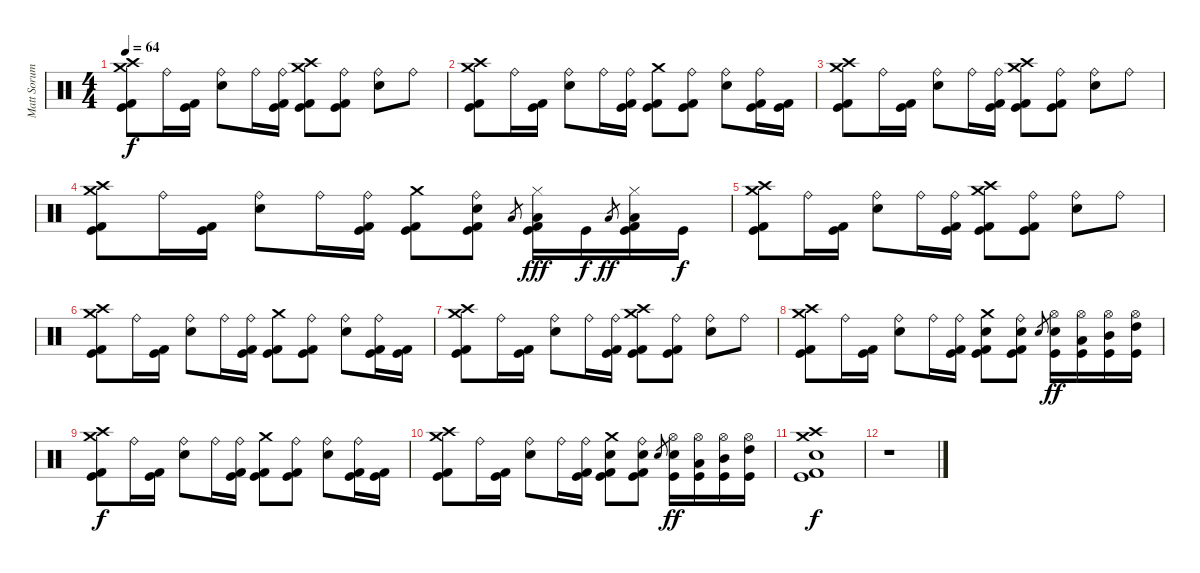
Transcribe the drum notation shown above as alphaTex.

\track ("Matt Sorum" "Matt Sorum") {instrument percussion}
\staff {score}
\articulation defaults
\ts (4 4)
\tempo 64
\clef neutral
\ks c
("Crash medium (hit)" "Crash high (hit)" "Kick (hit) 2" "Kick (hit)").8{dy f} "Ride (bell)".16 ("Kick (hit) 2" "Kick (hit)").16 ("Ride (bell)" "Electric Snare (hit)").8 "Ride (bell)".16 ("Ride (bell)" "Kick (hit) 2" "Kick (hit)").16 ("Crash medium (hit)" "Crash high (hit)" "Kick (hit) 2" "Kick (hit)").8 ("Ride (bell)" "Kick (hit) 2" "Kick (hit)").8 ("Ride (bell)" "Electric Snare (hit)").8 "Ride (bell)".8 |
("Crash medium (hit)" "Crash high (hit)" "Kick (hit) 2" "Kick (hit)").8 "Ride (bell)".16 ("Kick (hit) 2" "Kick (hit)").16 ("Ride (bell)" "Electric Snare (hit)").8 "Ride (bell)".16 ("Ride (bell)" "Kick (hit) 2" "Kick (hit)").16 ("Crash medium (hit)" "Kick (hit) 2" "Kick (hit)").8 ("Ride (bell)" "Kick (hit) 2" "Kick (hit)").8 ("Ride (bell)" "Electric Snare (hit)").8 ("Ride (bell)" "Kick (hit) 2" "Kick (hit)").16 ("Kick (hit) 2" "Kick (hit)").16 |
("Crash medium (hit)" "Crash high (hit)" "Kick (hit) 2" "Kick (hit)").8 "Ride (bell)".16 ("Kick (hit) 2" "Kick (hit)").16 ("Ride (bell)" "Electric Snare (hit)").8 "Ride (bell)".16 ("Ride (bell)" "Kick (hit) 2" "Kick (hit)").16 ("Crash medium (hit)" "Crash high (hit)" "Kick (hit) 2" "Kick (hit)").8 ("Ride (bell)" "Kick (hit) 2" "Kick (hit)").8 ("Ride (bell)" "Electric Snare (hit)").8 "Ride (bell)".8 |
("Crash medium (hit)" "Crash high (hit)" "Kick (hit) 2" "Kick (hit)").8 "Ride (bell)".16 ("Kick (hit) 2" "Kick (hit)").16 ("Ride (bell)" "Electric Snare (hit)").8 "Ride (bell)".16 ("Ride (bell)" "Kick (hit) 2" "Kick (hit)").16 ("Crash medium (hit)" "Kick (hit) 2" "Kick (hit)").8 ("Ride (bell)" "Electric Snare (hit)" "Kick (hit) 2" "Kick (hit)").8 "Low Tom (hit)".8{gr} ("Hi-Hat (closed)" "Low Tom (hit)" "Kick (hit) 2" "Kick (hit)").16{dy fff} "Kick (hit)".16{dy f} "Low Tom (hit)".8{gr dy ff} ("Hi-Hat (closed)" "Low Tom (hit)" "Kick (hit) 2" "Kick (hit)").16 "Kick (hit)".16{dy f} |
("Crash medium (hit)" "Crash high (hit)" "Kick (hit) 2" "Kick (hit)").8 "Ride (bell)".16 ("Kick (hit) 2" "Kick (hit)").16 ("Ride (bell)" "Electric Snare (hit)").8 "Ride (bell)".16 ("Ride (bell)" "Kick (hit) 2" "Kick (hit)").16 ("Crash medium (hit)" "Crash high (hit)" "Kick (hit) 2" "Kick (hit)").8 ("Ride (bell)" "Kick (hit) 2" "Kick (hit)").8 ("Ride (bell)" "Electric Snare (hit)").8 "Ride (bell)".8 |
("Crash medium (hit)" "Crash high (hit)" "Kick (hit) 2" "Kick (hit)").8 "Ride (bell)".16 ("Kick (hit) 2" "Kick (hit)").16 ("Ride (bell)" "Electric Snare (hit)").8 "Ride (bell)".16 ("Ride (bell)" "Kick (hit) 2" "Kick (hit)").16 ("Crash medium (hit)" "Kick (hit) 2" "Kick (hit)").8 ("Ride (bell)" "Kick (hit) 2" "Kick (hit)").8 ("Ride (bell)" "Electric Snare (hit)").8 ("Ride (bell)" "Kick (hit) 2" "Kick (hit)").16 ("Kick (hit) 2" "Kick (hit)").16 |
("Crash medium (hit)" "Crash high (hit)" "Kick (hit) 2" "Kick (hit)").8 "Ride (bell)".16 ("Kick (hit) 2" "Kick (hit)").16 ("Ride (bell)" "Electric Snare (hit)").8 "Ride (bell)".16 ("Ride (bell)" "Kick (hit) 2" "Kick (hit)").16 ("Crash medium (hit)" "Crash high (hit)" "Kick (hit) 2" "Kick (hit)").8 ("Ride (bell)" "Kick (hit) 2" "Kick (hit)").8 ("Ride (bell)" "Electric Snare (hit)").8 "Ride (bell)".8 |
("Crash medium (hit)" "Crash high (hit)" "Kick (hit) 2" "Kick (hit)").8 "Ride (bell)".16 ("Kick (hit) 2" "Kick (hit)").16 ("Ride (bell)" "Electric Snare (hit)").8 "Ride (bell)".16 ("Ride (bell)" "Kick (hit) 2" "Kick (hit)").16 ("Crash medium (hit)" "Electric Snare (hit)" "Kick (hit) 2" "Kick (hit)").8 ("Ride (bell)" "Electric Snare (hit)" "Kick (hit) 2" "Kick (hit)").8 "Electric Snare (hit)".8{gr} ("Hi-Hat (open)" "Electric Snare (hit)" "Kick (hit)").16{dy ff} ("Hi-Hat (open)" "Low Tom (hit)" "Kick (hit)").16 ("Hi-Hat (open)" "Mid Tom (hit)" "Kick (hit)").16 ("Hi-Hat (open)" "High Tom (hit)" "Kick (hit)").16 |
("Crash medium (hit)" "Crash high (hit)" "Kick (hit) 2" "Kick (hit)").8{dy f} "Ride (bell)".16 ("Kick (hit) 2" "Kick (hit)").16 ("Ride (bell)" "Electric Snare (hit)").8 "Ride (bell)".16 ("Ride (bell)" "Kick (hit) 2" "Kick (hit)").16 ("Crash medium (hit)" "Kick (hit) 2" "Kick (hit)").8 ("Ride (bell)" "Kick (hit) 2" "Kick (hit)").8 ("Ride (bell)" "Electric Snare (hit)").8 ("Ride (bell)" "Kick (hit) 2" "Kick (hit)").16 ("Kick (hit) 2" "Kick (hit)").16 |
("Crash medium (hit)" "Crash high (hit)" "Kick (hit) 2" "Kick (hit)").8 "Ride (bell)".16 ("Kick (hit) 2" "Kick (hit)").16 ("Ride (bell)" "Electric Snare (hit)").8 "Ride (bell)".16 ("Ride (bell)" "Kick (hit) 2" "Kick (hit)").16 ("Crash medium (hit)" "Electric Snare (hit)" "Kick (hit) 2" "Kick (hit)").8 ("Ride (bell)" "Electric Snare (hit)" "Kick (hit) 2" "Kick (hit)").8 "Electric Snare (hit)".8{gr} ("Hi-Hat (open)" "Electric Snare (hit)" "Kick (hit)").16{dy ff} ("Hi-Hat (open)" "Low Tom (hit)" "Kick (hit)").16 ("Hi-Hat (open)" "Mid Tom (hit)" "Kick (hit)").16 ("Hi-Hat (open)" "High Tom (hit)" "Kick (hit)").16 |
("Electric Snare (hit)" "Crash medium (hit)" "Crash high (hit)" "Kick (hit)" "Kick (hit) 2").1{dy f} |
r.1
